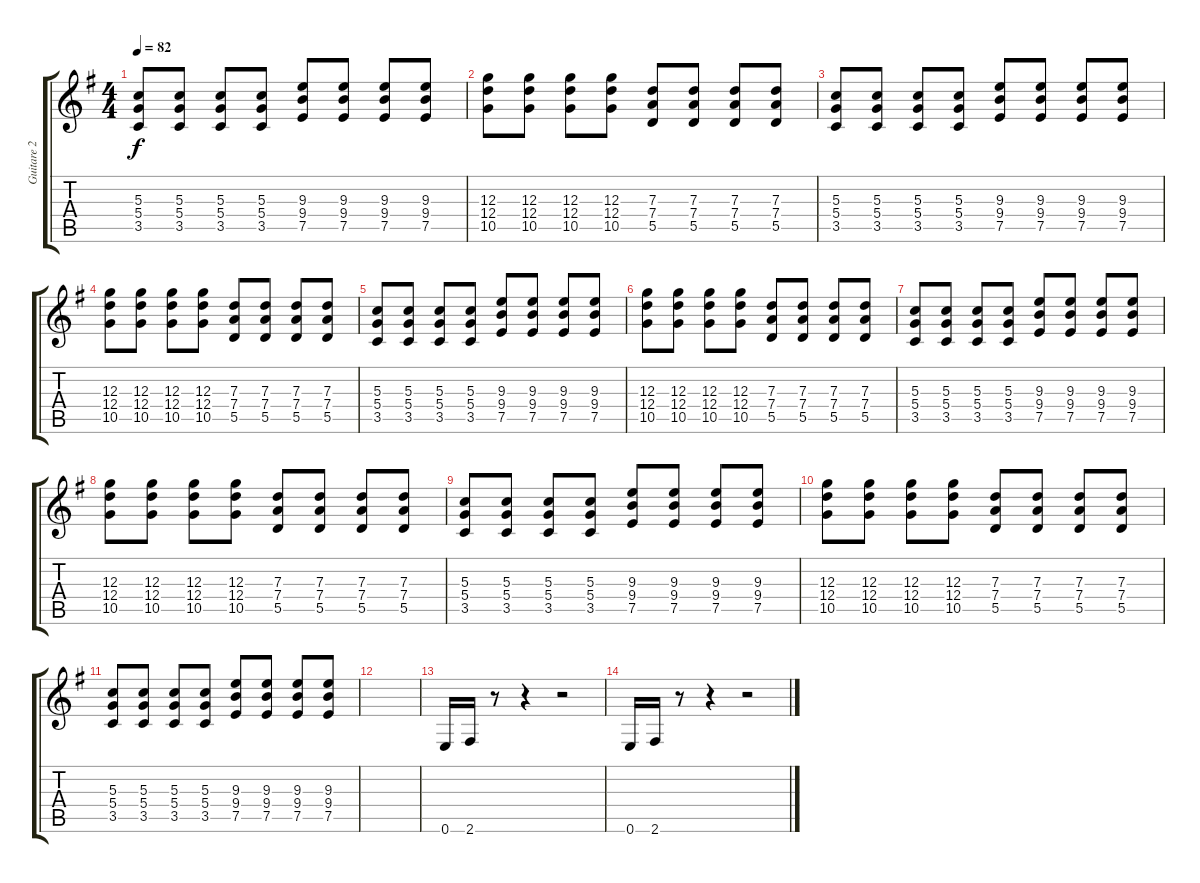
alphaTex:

\track ("Guitare 2" "Guitare 2") {instrument overdrivenguitar}
\staff {score tabs}
\tuning (E4 B3 G3 D3 A2 E2) {hide}
\ts (4 4)
\tempo 82
\clef g2
\ks g
(5.3 5.4 3.5).8{dy f} (5.3 5.4 3.5).8 (5.3 5.4 3.5).8 (5.3 5.4 3.5).8 (9.3 9.4 7.5).8 (9.3 9.4 7.5).8 (9.3 9.4 7.5).8 (9.3 9.4 7.5).8 |
(12.3 12.4 10.5).8 (12.3 12.4 10.5).8 (12.3 12.4 10.5).8 (12.3 12.4 10.5).8 (7.3 7.4 5.5).8 (7.3 7.4 5.5).8 (7.3 7.4 5.5).8 (7.3 7.4 5.5).8 |
(5.3 5.4 3.5).8 (5.3 5.4 3.5).8 (5.3 5.4 3.5).8 (5.3 5.4 3.5).8 (9.3 9.4 7.5).8 (9.3 9.4 7.5).8 (9.3 9.4 7.5).8 (9.3 9.4 7.5).8 |
(12.3 12.4 10.5).8 (12.3 12.4 10.5).8 (12.3 12.4 10.5).8 (12.3 12.4 10.5).8 (7.3 7.4 5.5).8 (7.3 7.4 5.5).8 (7.3 7.4 5.5).8 (7.3 7.4 5.5).8 |
(5.3 5.4 3.5).8 (5.3 5.4 3.5).8 (5.3 5.4 3.5).8 (5.3 5.4 3.5).8 (9.3 9.4 7.5).8 (9.3 9.4 7.5).8 (9.3 9.4 7.5).8 (9.3 9.4 7.5).8 |
(12.3 12.4 10.5).8 (12.3 12.4 10.5).8 (12.3 12.4 10.5).8 (12.3 12.4 10.5).8 (7.3 7.4 5.5).8 (7.3 7.4 5.5).8 (7.3 7.4 5.5).8 (7.3 7.4 5.5).8 |
(5.3 5.4 3.5).8 (5.3 5.4 3.5).8 (5.3 5.4 3.5).8 (5.3 5.4 3.5).8 (9.3 9.4 7.5).8 (9.3 9.4 7.5).8 (9.3 9.4 7.5).8 (9.3 9.4 7.5).8 |
(12.3 12.4 10.5).8 (12.3 12.4 10.5).8 (12.3 12.4 10.5).8 (12.3 12.4 10.5).8 (7.3 7.4 5.5).8 (7.3 7.4 5.5).8 (7.3 7.4 5.5).8 (7.3 7.4 5.5).8 |
(5.3 5.4 3.5).8 (5.3 5.4 3.5).8 (5.3 5.4 3.5).8 (5.3 5.4 3.5).8 (9.3 9.4 7.5).8 (9.3 9.4 7.5).8 (9.3 9.4 7.5).8 (9.3 9.4 7.5).8 |
(12.3 12.4 10.5).8 (12.3 12.4 10.5).8 (12.3 12.4 10.5).8 (12.3 12.4 10.5).8 (7.3 7.4 5.5).8 (7.3 7.4 5.5).8 (7.3 7.4 5.5).8 (7.3 7.4 5.5).8 |
(5.3 5.4 3.5).8 (5.3 5.4 3.5).8 (5.3 5.4 3.5).8 (5.3 5.4 3.5).8 (9.3 9.4 7.5).8 (9.3 9.4 7.5).8 (9.3 9.4 7.5).8 (9.3 9.4 7.5).8 |
|
0.6.16 2.6.16 r.8 r.4 r.2 |
0.6.16 2.6.16 r.8 r.4 r.2
